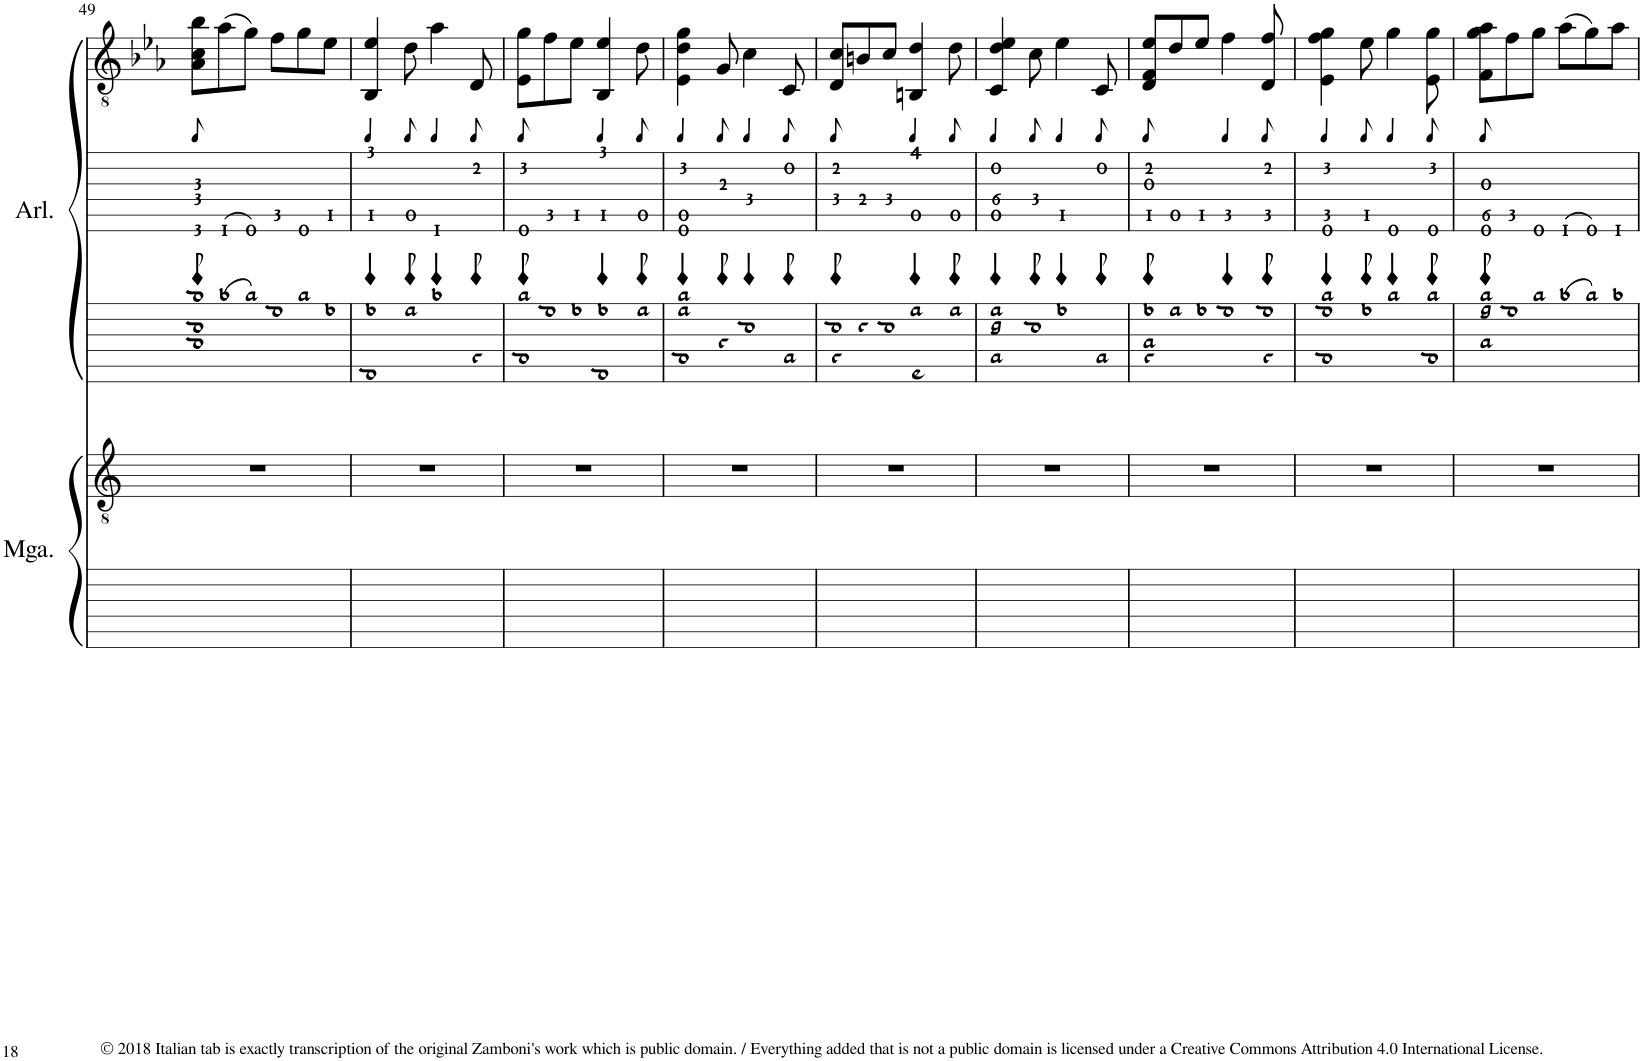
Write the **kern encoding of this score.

**kern	**kern	**kern	**kern	**kern
*part2	*part2	*part1	*part1	*part1
*staff5	*staff4	*staff3	*staff2	*staff1
*I"Modern guitar arr.	*	*I"Archlute	*	*
*I'Mga.	*	*I'Arl.	*	*
!!LO:PB:g=z
*	*clefGv2	*	*	*clefGv2
*k[b-e-a-]	*	*k[b-e-a-]	*k[b-e-a-]	*k[b-e-a-]
*M6/8	*M6/8	*M6/8	*M6/8	*M6/8
=49	=49	=49	=49	=49
2.r	2.r	8A-\ 8c\ 8b-\L	8A-\ 8c\ 8b-\L	8A-\ 8c\ 8b-\L
.	.	8a-	8a-	(8a-\
.	.	8gJ	8gJ	8g\J)
.	.	8fL	8fL	8f\L
.	.	8g	8g	8g\
.	.	8e-J	8e-J	8e-\J
=50	=50	=50	=50	=50
2.r	2.r	4BB- 4e-	4BB- 4e-	4BB-/ 4e-/
.	.	8d	8d	8d\
.	.	4a-	4a-	4a-\
.	.	8D	8D	8D/
=51	=51	=51	=51	=51
2.r	2.r	8E-\ 8g\L	8E-\ 8g\L	8E-\ 8g\L
.	.	8f	8f	8f\
.	.	8e-J	8e-J	8e-\J
.	.	4BB- 4e-	4BB- 4e-	4BB-/ 4e-/
.	.	8d	8d	8d\
=52	=52	=52	=52	=52
2.r	2.r	4E- 4d 4g	4E- 4d 4g	4E-\ 4d\ 4g\
.	.	8G	8G	8G/
.	.	4c	4c	4c\
.	.	8C	8C	8C/
=53	=53	=53	=53	=53
2.r	2.r	8D\ 8c\L	8D\ 8c\L	8D/ 8c/L
.	.	8Bn	8Bn	8Bn/
.	.	8cJ	8cJ	8c/J
.	.	4BBn 4d	4BBn 4d	4BBn/ 4d/
.	.	8d	8d	8d\
=54	=54	=54	=54	=54
2.r	2.r	4C 4e- 4d	4C 4e- 4d	4C/ 4d/ 4e-/
.	.	8c	8c	8c\
.	.	4e-	4e-	4e-\
.	.	8C	8C	8C/
=55	=55	=55	=55	=55
2.r	2.r	8D\ 8F\ 8e-\L	8D\ 8F\ 8e-\L	8D/ 8F/ 8e-/L
.	.	8d	8d	8d/
.	.	8e-J	8e-J	8e-/J
.	.	4f	4f	4f\
.	.	8D 8f	8D 8f	8D/ 8f/
=56	=56	=56	=56	=56
2.r	2.r	4E- 4f 4g	4E- 4f 4g	4E-\ 4f\ 4g\
.	.	8e-	8e-	8e-\
.	.	4g	4g	4g\
.	.	8E- 8g	8E- 8g	8E-\ 8g\
=57	=57	=57	=57	=57
2.r	2.r	8F\ 8a-\ 8g\L	8F\ 8a-\ 8g\L	8F\ 8g\ 8a-\L
.	.	8f	8f	8f\
.	.	8gJ	8gJ	8g\J
.	.	8a-L	8a-L	(8a-\L
.	.	8g	8g	8g\)
.	.	8a-J	8a-J	8a-\J
=	=	=	=	=
*-	*-	*-	*-	*-
